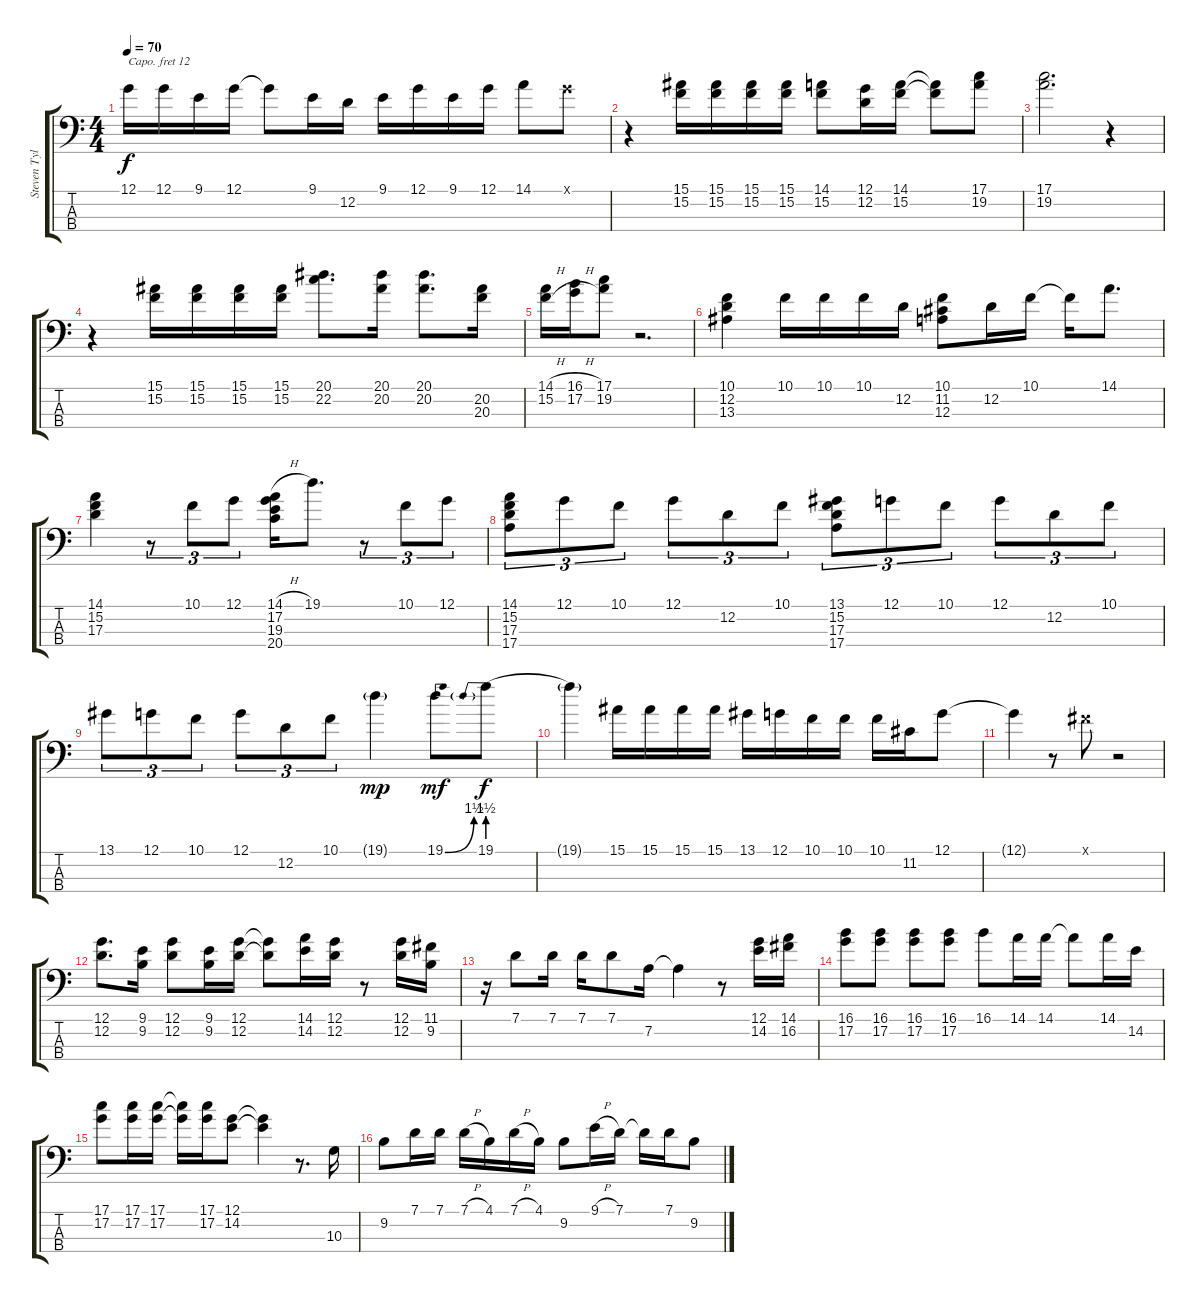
\track ("Steven Tyler" "Steven Tyl") {instrument mutedtrumpet}
\staff {score tabs}
\capo 12
\tuning (G2 D2 A1 E1) {hide}
\ts (4 4)
\tempo 70
\clef f4
\ks c
12.1.16{dy f} 12.1.16 9.1.16 12.1.16 12.1{t}.8 9.1.16 12.2.16 9.1.16 12.1.16 9.1.16 12.1.16 14.1.8 12.1{x}.8 |
r.4 (15.1 15.2).16 (15.1 15.2).16 (15.1 15.2).16 (15.1 15.2).16 (14.1 15.2).8 (12.1 12.2).16 (14.1 15.2).16 (14.1{t} 15.2{t}).8 (17.1 19.2).8 |
(17.1 19.2).2{d} r.4 |
r.4 (15.1 15.2).16 (15.1 15.2).16 (15.1 15.2).16 (15.1 15.2).16 (20.1 22.2).8{d} (20.1 20.2).16 (20.1 20.2).8{d} (20.2 20.3).16 |
(14.1{h} 15.2{h}).16 (16.1{h} 17.2{h}).16 (17.1 19.2).8 r.2{d} |
(10.1 12.2 13.3).4 10.1.16 10.1.16 10.1.16 12.2.16 (10.1 11.2 12.3).8 12.2.16 10.1.16 10.1{t}.16 14.1.8{d} |
(14.1 15.2 17.3).4 r.8{tu (3 2)} 10.1.8{tu (3 2)} 12.1.8{tu (3 2)} (14.1{h} 17.2 19.3 20.4).16 19.1.8{d} r.8{tu (3 2)} 10.1.8{tu (3 2)} 12.1.8{tu (3 2)} |
(14.1 15.2 17.3 17.4).8{tu (3 2)} 12.1.8{tu (3 2)} 10.1.8{tu (3 2)} 12.1.8{tu (3 2)} 12.2.8{tu (3 2)} 10.1.8{tu (3 2)} (13.1 15.2 17.3 17.4).8{tu (3 2)} 12.1.8{tu (3 2)} 10.1.8{tu (3 2)} 12.1.8{tu (3 2)} 12.2.8{tu (3 2)} 10.1.8{tu (3 2)} |
13.1.8{tu (3 2)} 12.1.8{tu (3 2)} 10.1.8{tu (3 2)} 12.1.8{tu (3 2)} 12.2.8{tu (3 2)} 10.1.8{tu (3 2)} 19.1{g}.4{dy mp} 19.1{be (bend 0 0 60 6)}.8{dy mf} 19.1{be (prebend 0 6 60 6)}.8{dy f} |
19.1{t}.4 15.1.16 15.1.16 15.1.16 15.1.16 13.1.16 12.1.16 10.1.16 10.1.16 10.1.16 11.2.16 12.1.8 |
12.1{t}.4 r.8 11.1{x}.8 r.2 |
(12.1 12.2).8{d} (9.1 9.2).16 (12.1 12.2).8 (9.1 9.2).16 (12.1 12.2).16 (12.1{t} 12.2{t}).8 (14.1 14.2).16 (12.1 12.2).16 r.8 (12.1 12.2).16 (11.1 9.2).16 |
r.16 7.1.8 7.1.16 7.1.16 7.1.8 7.2.16 7.2{t}.4 r.8 (12.1 14.2).16 (14.1 16.2).16 |
(16.1 17.2).8 (16.1 17.2).8 (16.1 17.2).8 (16.1 17.2).8 16.1.8 14.1.16 14.1.16 14.1{t}.8 14.1.16 14.2.16 |
(17.1 17.2).8 (17.1 17.2).16 (17.1 17.2).16 (17.1{t} 17.2{t}).16 (17.1 17.2).16 (12.1 14.2).8 (12.1{t} 14.2{t}).4 r.8{d} 10.3.16 |
9.2.8 7.1.16 7.1.16 7.1{h}.16 4.1.16 7.1{h}.16 4.1.16 9.2.8 9.1{h}.16 7.1.16 7.1{t}.16 7.1.16 9.2.8
